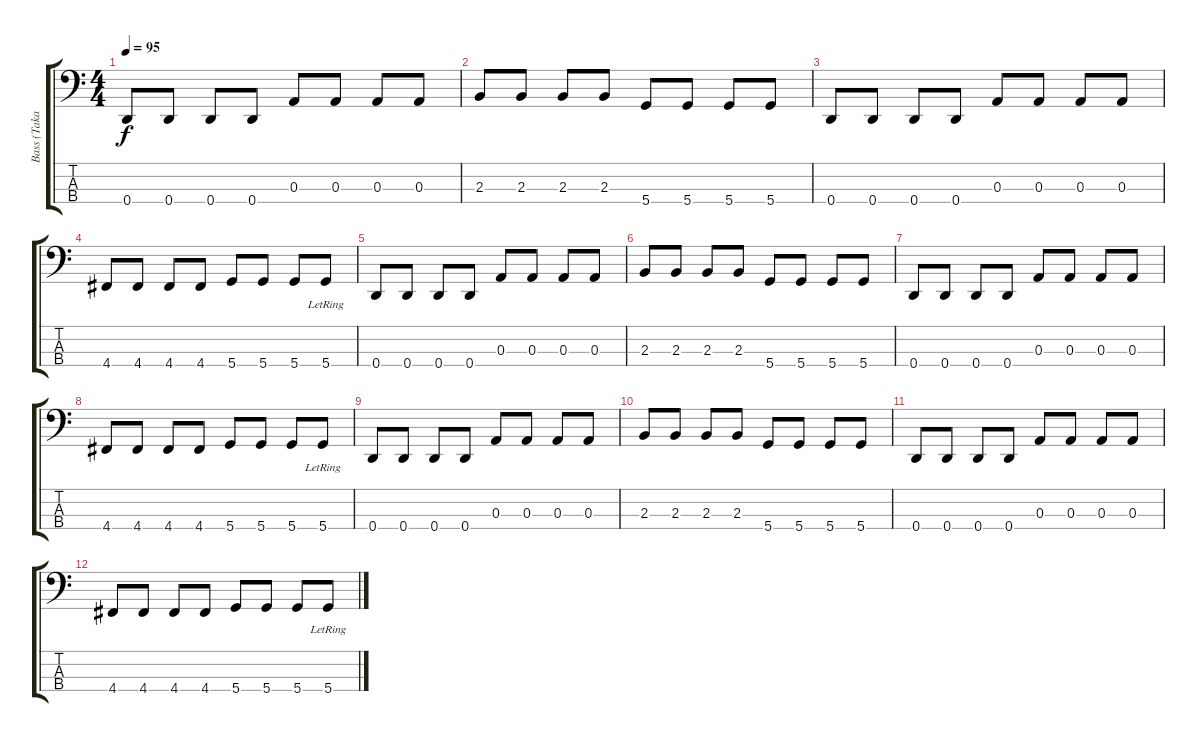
\track ("Bass (Taka Hirose)" "Bass (Taka") {instrument electricbassfinger}
\staff {score tabs}
\tuning (G2 D2 A1 D1) {hide}
\ts (4 4)
\tempo 95
\clef f4
\ks c
0.4.8{dy f} 0.4.8 0.4.8 0.4.8 0.3.8 0.3.8 0.3.8 0.3.8 |
2.3.8 2.3.8 2.3.8 2.3.8 5.4.8 5.4.8 5.4.8 5.4.8 |
0.4.8 0.4.8 0.4.8 0.4.8 0.3.8 0.3.8 0.3.8 0.3.8 |
4.4.8 4.4.8 4.4.8 4.4.8 5.4.8 5.4.8 5.4.8 5.4{lr}.8 |
0.4.8 0.4.8 0.4.8 0.4.8 0.3.8 0.3.8 0.3.8 0.3.8 |
2.3.8 2.3.8 2.3.8 2.3.8 5.4.8 5.4.8 5.4.8 5.4.8 |
0.4.8 0.4.8 0.4.8 0.4.8 0.3.8 0.3.8 0.3.8 0.3.8 |
4.4.8 4.4.8 4.4.8 4.4.8 5.4.8 5.4.8 5.4.8 5.4{lr}.8 |
0.4.8 0.4.8 0.4.8 0.4.8 0.3.8 0.3.8 0.3.8 0.3.8 |
2.3.8 2.3.8 2.3.8 2.3.8 5.4.8 5.4.8 5.4.8 5.4.8 |
0.4.8 0.4.8 0.4.8 0.4.8 0.3.8 0.3.8 0.3.8 0.3.8 |
4.4.8 4.4.8 4.4.8 4.4.8 5.4.8 5.4.8 5.4.8 5.4{lr}.8
